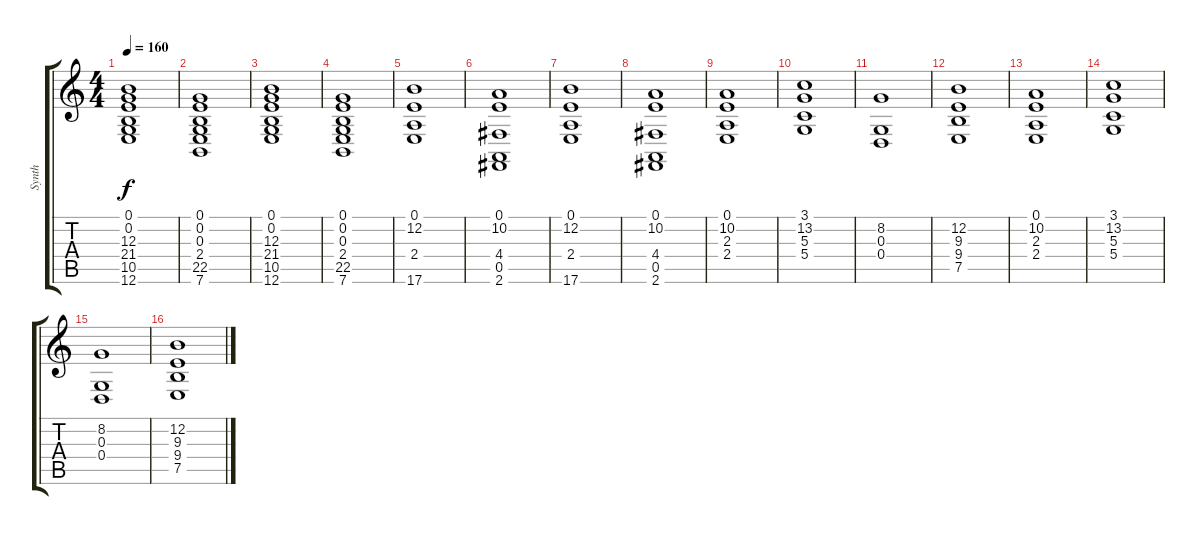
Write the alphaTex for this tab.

\track ("Synth" "Synth") {instrument stringensemble1}
\staff {score tabs}
\tuning (E4 B3 G3 D3 A2 E2) {hide}
\ts (4 4)
\tempo 160
\clef g2
\ks c
(0.1 0.2 12.3 21.4 10.5 12.6).1{dy f} |
(0.1 0.2 0.3 2.4 22.5 7.6).1 |
(0.1 0.2 12.3 21.4 10.5 12.6).1 |
(0.1 0.2 0.3 2.4 22.5 7.6).1 |
(0.1 12.2 2.4 17.6).1 |
(0.1 10.2 4.4 0.5 2.6).1 |
(0.1 12.2 2.4 17.6).1 |
(0.1 10.2 4.4 0.5 2.6).1 |
(0.1 10.2 2.3 2.4).1 |
(3.1 13.2 5.3 5.4).1 |
(8.2 0.3 0.4).1 |
(12.2 9.3 9.4 7.5).1 |
(0.1 10.2 2.3 2.4).1 |
(3.1 13.2 5.3 5.4).1 |
(8.2 0.3 0.4).1 |
(12.2 9.3 9.4 7.5).1
